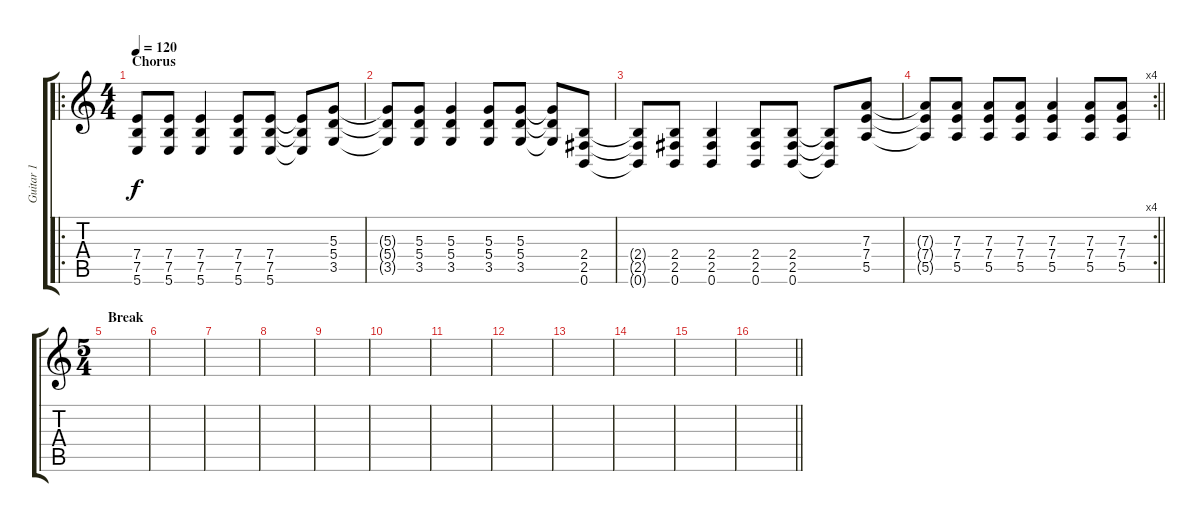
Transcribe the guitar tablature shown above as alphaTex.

\track ("Guitar 1" "Guitar 1") {instrument overdrivenguitar}
\staff {score tabs}
\tuning (B3 Gb3 D3 A2 E2 B1) {hide}
\ro
\ts (4 4)
\section ("" "Chorus")
\tempo 120
\clef g2
\ks c
(7.4 7.5 5.6).8{dy f volume 16} (7.4 7.5 5.6).8 (7.4 7.5 5.6).4 (7.4 7.5 5.6).8 (7.4 7.5 5.6).8 (7.4{t} 7.5{t} 5.6{t}).8 (5.3 5.4 3.5).8 |
(5.3{t} 5.4{t} 3.5{t}).8 (5.3 5.4 3.5).8 (5.3 5.4 3.5).4 (5.3 5.4 3.5).8 (5.3 5.4 3.5).8 (5.3{t} 5.4{t} 3.5{t}).8 (2.4 2.5 0.6).8 |
(2.4{t} 2.5{t} 0.6{t}).8 (2.4 2.5 0.6).8 (2.4 2.5 0.6).4 (2.4 2.5 0.6).8 (2.4 2.5 0.6).8 (2.4{t} 2.5{t} 0.6{t}).8 (7.3 7.4 5.5).8 |
\rc 4
\barLineRight lightlight
(7.3{t} 7.4{t} 5.5{t}).8 (7.3 7.4 5.5).8 (7.3 7.4 5.5).8 (7.3 7.4 5.5).8 (7.3 7.4 5.5).4 (7.3 7.4 5.5).8 (7.3 7.4 5.5).8 |
\ts (5 4)
\section ("" "Break")
|
|
|
|
|
|
|
|
|
|
|
\barLineRight lightlight
